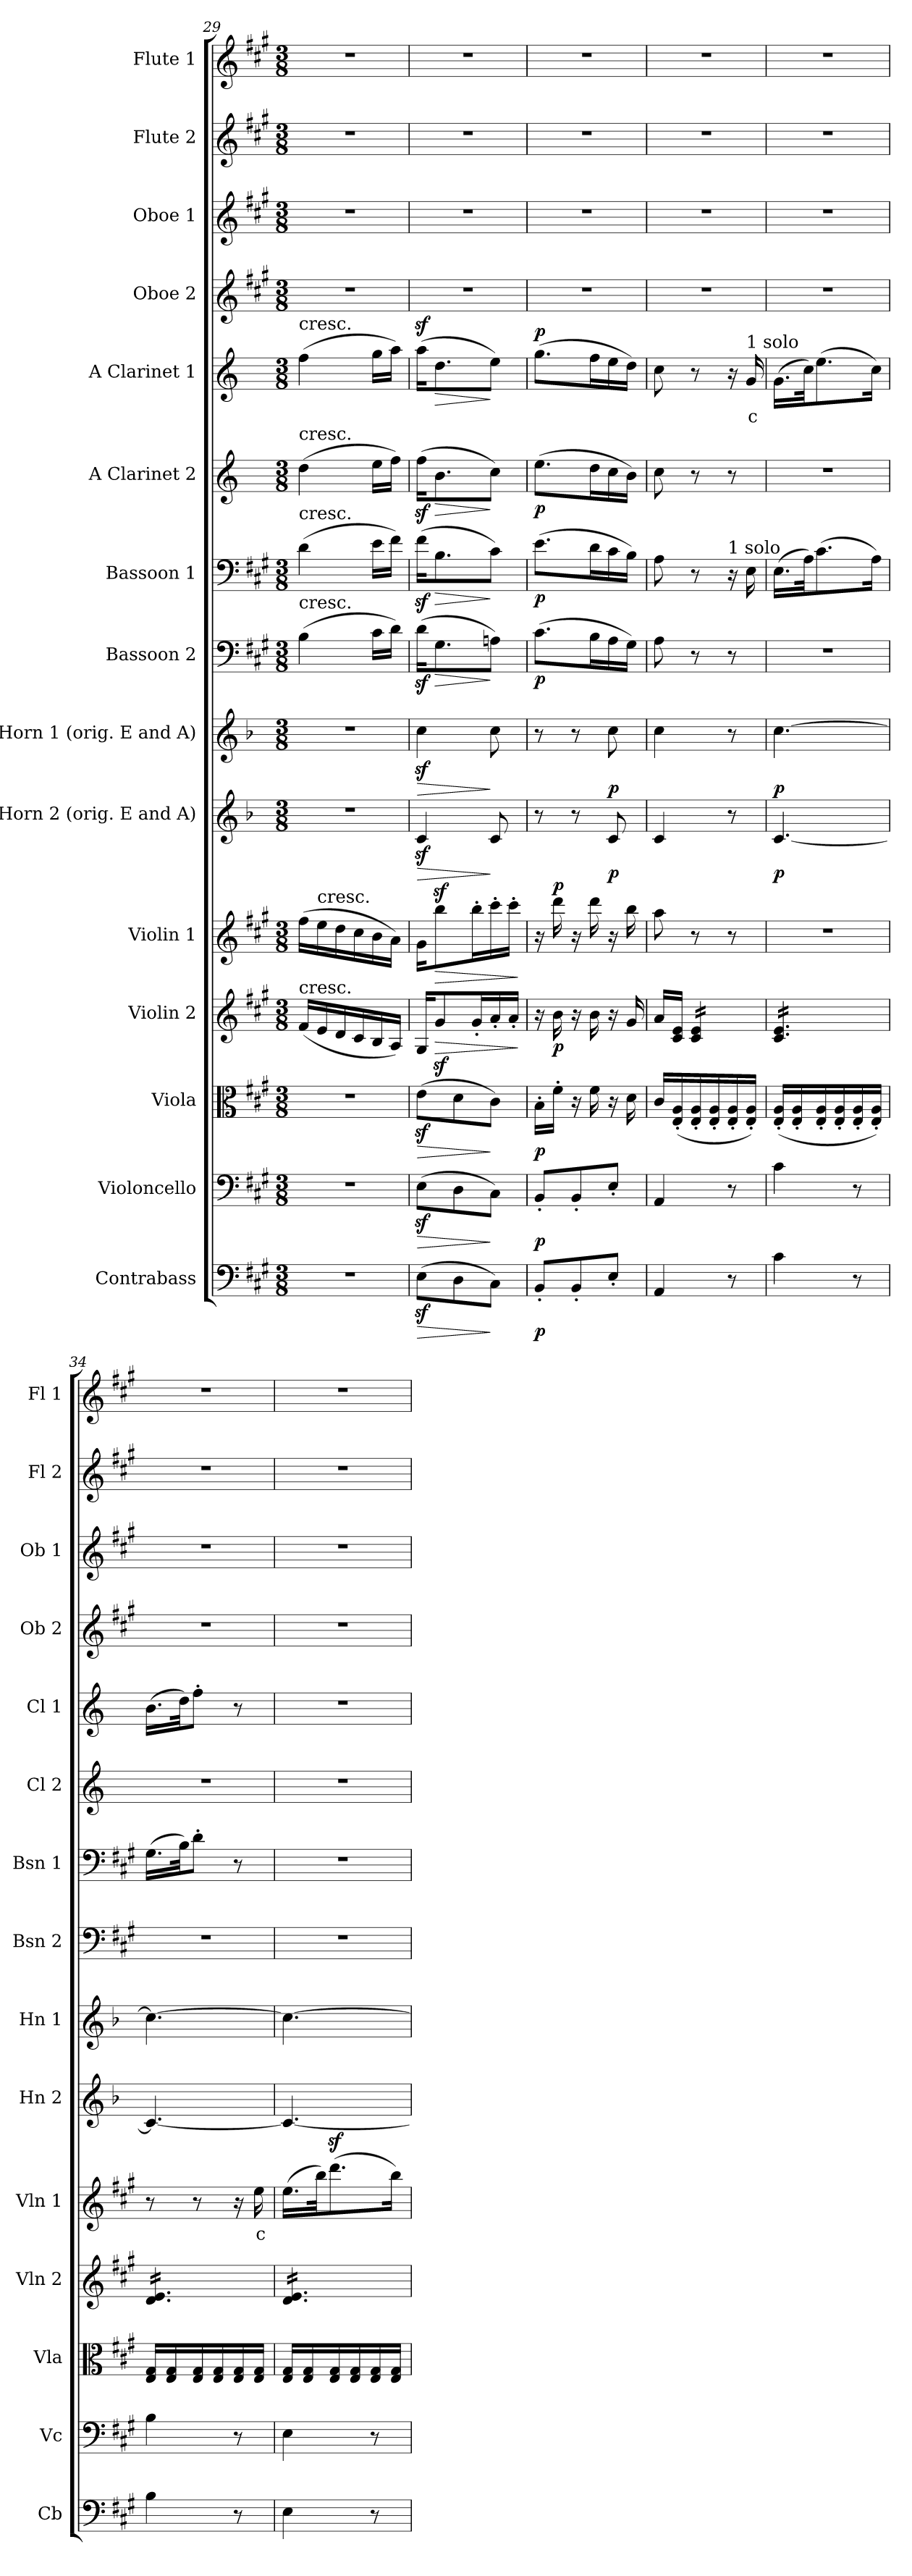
**kern	**dynam	**kern	**dynam	**kern	**dynam	**kern	**dynam	**kern	**text	**dynam	**kern	**dynam	**kern	**dynam	**kern	**dynam	**kern	**dynam	**kern	**dynam	**kern	**text	**dynam	**kern	**kern	**kern	**kern
*part15	*part15	*part14	*part14	*part13	*part13	*part12	*part12	*part11	*part11	*part11	*part10	*part10	*part9	*part9	*part8	*part8	*part7	*part7	*part6	*part6	*part5	*part5	*part5	*part4	*part3	*part2	*part1
*staff15	*staff15	*staff14	*staff14	*staff13	*staff13	*staff12	*staff12	*staff11	*staff11	*staff11	*staff10	*staff10	*staff9	*staff9	*staff8	*staff8	*staff7	*staff7	*staff6	*staff6	*staff5	*staff5	*staff5	*staff4	*staff3	*staff2	*staff1
*I"Contrabass	*	*I"Violoncello	*	*I"Viola	*	*I"Violin 2	*	*I"Violin 1	*	*	*I"E Horn 2 (orig. E and A)	*	*I"E Horn 1 (orig. E and A)	*	*I"Bassoon 2	*	*I"Bassoon 1	*	*I"A Clarinet 2	*	*I"A Clarinet 1	*	*	*I"Oboe 2	*I"Oboe 1	*I"Flute 2	*I"Flute 1
*I'Cb	*	*I'Vc	*	*I'Vla	*	*I'Vln 2	*	*I'Vln 1	*	*	*I'Hn 2	*	*I'Hn 1	*	*I'Bsn 2	*	*I'Bsn 1	*	*I'Cl 2	*	*I'Cl 1	*	*	*I'Ob 2	*I'Ob 1	*I'Fl 2	*I'Fl 1
*clefF4	*	*clefF4	*	*clefC3	*	*clefG2	*	*clefG2	*	*	*clefG2	*	*clefG2	*	*clefF4	*	*clefF4	*	*clefG2	*	*clefG2	*	*	*clefG2	*clefG2	*clefG2	*clefG2
*ITrd7c12	*	*	*	*	*	*	*	*	*	*	*ITrd5c8	*	*ITrd5c8	*	*	*	*	*	*ITrd2c3	*	*ITrd2c3	*	*	*	*	*	*
*k[f#c#g#]	*	*k[f#c#g#]	*	*k[f#c#g#]	*	*k[f#c#g#]	*	*k[f#c#g#]	*	*	*k[f#c#g#]	*	*k[f#c#g#]	*	*k[f#c#g#]	*	*k[f#c#g#]	*	*k[f#c#g#]	*	*k[f#c#g#]	*	*	*k[f#c#g#]	*k[f#c#g#]	*k[f#c#g#]	*k[f#c#g#]
*M3/8	*	*M3/8	*	*M3/8	*	*M3/8	*	*M3/8	*	*	*M3/8	*	*M3/8	*	*M3/8	*	*M3/8	*	*M3/8	*	*M3/8	*	*	*M3/8	*M3/8	*M3/8	*M3/8
=29	=29	=29	=29	=29	=29	=29	=29	=29	=29	=29	=29	=29	=29	=29	=29	=29	=29	=29	=29	=29	=29	=29	=29	=29	=29	=29	=29
!	!	!	!	!	!	!	!	!	!	!	!	!	!	!	!	!	!	!	!	!	!LO:TX:a:t=cresc.	!	!	!	!	!	!
!	!	!	!	!	!	!	!	!	!	!	!	!	!	!	!	!	!	!	!LO:TX:a:t=cresc.	!	!	!	!	!	!	!	!
!	!	!	!	!	!	!	!	!	!	!	!	!	!	!	!	!	!LO:TX:a:t=cresc.	!	!	!	!	!	!	!	!	!	!
!	!	!	!	!	!	!	!	!	!	!	!	!	!	!	!LO:TX:a:t=cresc.	!	!	!	!	!	!	!	!	!	!	!	!
!	!	!	!	!	!	!LO:TX:a:t=cresc.	!	!	!	!	!	!	!	!	!	!	!	!	!	!	!	!	!	!	!	!	!
4.r	.	4.r	.	4.r	.	(16f#/LL	.	(16ff#\LL	.	.	4.r	.	4.r	.	(4B\	.	(4d\	.	(4b\	.	(4dd\	.	.	4.r	4.r	4.r	4.r
!	!	!	!	!	!	!	!	!LO:TX:a:t=cresc.	!	!	!	!	!	!	!	!	!	!	!	!	!	!	!	!	!	!	!
.	.	.	.	.	.	16e/	.	16ee\	.	.	.	.	.	.	.	.	.	.	.	.	.	.	.	.	.	.	.
.	.	.	.	.	.	16d/	.	16dd\	.	.	.	.	.	.	.	.	.	.	.	.	.	.	.	.	.	.	.
.	.	.	.	.	.	16c#/	.	16cc#\	.	.	.	.	.	.	.	.	.	.	.	.	.	.	.	.	.	.	.
.	.	.	.	.	.	16B/	.	16b\	.	.	.	.	.	.	16c#\LL	.	16e\LL	.	16cc#\LL	.	16ee\LL	.	.	.	.	.	.
.	.	.	.	.	.	16A/JJ)	.	16a\JJ)	.	.	.	.	.	.	16d\JJ)	.	16f#\JJ)	.	16dd\JJ)	.	16ff#\JJ)	.	.	.	.	.	.
=30	=30	=30	=30	=30	=30	=30	=30	=30	=30	=30	=30	=30	=30	=30	=30	=30	=30	=30	=30	=30	=30	=30	=30	=30	=30	=30	=30
!	!LO:HP:b	!	!LO:HP:b	!	!LO:HP:b	!	!	!	!	!	!	!LO:HP:b	!	!LO:HP:b	!	!	!	!	!	!	!	!	!	!	!	!	!
(8EEz<\L	>	(8Ez<\L	>	(8ez<\L	>	16G#/KL	.	16g#\KL	.	.	4Ez</	>	4ez<\	>	(16dz<\KL	.	(16f#z<\KL	.	(16ddz<\KL	.	(16ff#z<\KL	.	.	4.r	4.r	4.r	4.r
!	!	!	!	!	!	!	!LO:HP:b	!	!	!LO:HP:b	!	!	!	!	!	!LO:HP:b	!	!LO:HP:b	!	!LO:HP:b	!	!	!LO:HP:b	!	!	!	!
.	.	.	.	.	.	8g#z</	>	8bbz<\	.	>	.	.	.	.	8.G#\	>	8.B\	>	8.g#\	>	8.b\	.	>	.	.	.	.
8DD\	.	8D\	.	8d\	.	.	.	.	.	.	.	.	.	.	.	.	.	.	.	.	.	.	.	.	.	.	.
.	.	.	.	.	.	16g#'/L	.	16bb'\L	.	.	.	.	.	.	.	.	.	.	.	.	.	.	.	.	.	.	.
8CC#\J)	]	8C#\J)	]	8c#\J)	]	16a'/	.	16ccc#'\	.	.	8E/	]	8e\	]	8An\J)	]	8c#\J)	]	8a\J)	]	8cc#\J)	.	]	.	.	.	.
.	.	.	.	.	.	16a'/JJ	.	16ccc#'\JJ	.	.	.	.	.	.	.	.	.	.	.	.	.	.	.	.	.	.	.
.	.	.	.	.	.	.	]	.	.	]	.	.	.	.	.	.	.	.	.	.	.	.	.	.	.	.	.
=31	=31	=31	=31	=31	=31	=31	=31	=31	=31	=31	=31	=31	=31	=31	=31	=31	=31	=31	=31	=31	=31	=31	=31	=31	=31	=31	=31
!	!LO:DY:b	!	!LO:DY:b	!	!LO:DY:b	!	!	!	!	!	!	!	!	!	!	!LO:DY:b	!	!LO:DY:b	!	!LO:DY:b	!	!	!LO:DY:b	!	!	!	!
8BBB'/L	p	8BB'/L	p	16B'\LL	p	16r	.	16r	.	.	8r	.	8r	.	(8.c#\L	p	(8.e\L	p	(8.cc#\L	p	(8.ee\L	.	p	4.r	4.r	4.r	4.r
!	!	!	!	!	!	!	!LO:DY:b	!	!	!LO:DY:b	!	!	!	!	!	!	!	!	!	!	!	!	!	!	!	!	!
.	.	.	.	16f#'\JJ	.	16b\	p	16ddd\	.	p	.	.	.	.	.	.	.	.	.	.	.	.	.	.	.	.	.
8BBB'/	.	8BB'/	.	16r	.	16r	.	16r	.	.	8r	.	8r	.	.	.	.	.	.	.	.	.	.	.	.	.	.
.	.	.	.	16f#\	.	16b\	.	16ddd\	.	.	.	.	.	.	16B\L	.	16d\L	.	16b\L	.	16dd\L	.	.	.	.	.	.
!	!	!	!	!	!	!	!	!	!	!	!	!LO:DY:b	!	!LO:DY:b	!	!	!	!	!	!	!	!	!	!	!	!	!
8EE'/J	.	8E'/J	.	16r	.	16r	.	16r	.	.	8E/	p	8e\	p	16A\	.	16c#\	.	16a\	.	16cc#\	.	.	.	.	.	.
.	.	.	.	16d\	.	16g#/	.	16bb\	.	.	.	.	.	.	16G#\JJ)	.	16B\JJ)	.	16g#\JJ)	.	16b\JJ)	.	.	.	.	.	.
=32	=32	=32	=32	=32	=32	=32	=32	=32	=32	=32	=32	=32	=32	=32	=32	=32	=32	=32	=32	=32	=32	=32	=32	=32	=32	=32	=32
4AAA/	.	4AA/	.	16c#/LL	.	16a/LL	.	8aa\	.	.	4E/	.	4e\	.	8A\	.	8A\	.	8a\	.	8a\	.	.	4.r	4.r	4.r	4.r
.	.	.	.	(16E/' 16A/'	.	16c#/ 16e/JJ	.	.	.	.	.	.	.	.	.	.	.	.	.	.	.	.	.	.	.	.	.
*	*	*	*	*	*	*tremolo	*	*	*	*	*	*	*	*	*	*	*	*	*	*	*	*	*	*	*	*	*
.	.	.	.	16E/' 16A/'	.	16c#/ 16e/LL	.	8r	.	.	.	.	.	.	8r	.	8r	.	8r	.	8r	.	.	.	.	.	.
.	.	.	.	16E/' 16A/'	.	16c#/ 16e/	.	.	.	.	.	.	.	.	.	.	.	.	.	.	.	.	.	.	.	.	.
!	!	!	!	!	!	!	!	!	!	!	!	!	!	!	!	!	!LO:TX:a:t=1 solo	!	!	!	!	!	!	!	!	!	!
8r	.	8r	.	16E/' 16A/'	.	16c#/ 16e/	.	8r	.	.	8r	.	8r	.	8r	.	16r	.	8r	.	16r	.	.	.	.	.	.
!	!	!	!	!	!	!	!	!	!	!	!	!	!	!	!	!	!	!	!	!	!LO:TX:a:t=1 solo	!	!	!	!	!	!
!	!	!	!	!	!	!	!	!	!	!	!	!	!	!	!	!	!	!	!	!	!	!LO:LY:b:color=#FF0000	!	!	!	!	!
.	.	.	.	16E/' 16A/'JJ)	.	16c#/ 16e/JJ	.	.	.	.	.	.	.	.	.	.	16E\	.	.	.	16e/	c	.	.	.	.	.
!!LO:PB:g=z
=33	=33	=33	=33	=33	=33	=33	=33	=33	=33	=33	=33	=33	=33	=33	=33	=33	=33	=33	=33	=33	=33	=33	=33	=33	=33	=33	=33
!	!	!	!	!	!	!	!	!	!	!	!	!LO:DY:b	!	!LO:DY:b	!	!	!	!	!	!	!	!	!	!	!	!	!
4C#\	.	4c#\	.	(16E/' 16A/'LL	.	16c#/ 16e/LL	.	4.r	.	.	[4.E/	p	[4.e\	p	4.r	.	(16.E\LL	.	4.r	.	(16.e\LL	.	.	4.r	4.r	4.r	4.r
.	.	.	.	16E/' 16A/'	.	16c#/ 16e/	.	.	.	.	.	.	.	.	.	.	.	.	.	.	.	.	.	.	.	.	.
.	.	.	.	.	.	.	.	.	.	.	.	.	.	.	.	.	32A\JK)	.	.	.	32a\JK)	.	.	.	.	.	.
.	.	.	.	16E/' 16A/'	.	16c#/ 16e/	.	.	.	.	.	.	.	.	.	.	(8.c#\	.	.	.	(8.cc#\	.	.	.	.	.	.
.	.	.	.	16E/' 16A/'	.	16c#/ 16e/	.	.	.	.	.	.	.	.	.	.	.	.	.	.	.	.	.	.	.	.	.
8r	.	8r	.	16E/' 16A/'	.	16c#/ 16e/	.	.	.	.	.	.	.	.	.	.	.	.	.	.	.	.	.	.	.	.	.
.	.	.	.	16E/' 16A/'JJ)	.	16c#/ 16e/JJ	.	.	.	.	.	.	.	.	.	.	16A\Jk)	.	.	.	16a\Jk)	.	.	.	.	.	.
=34	=34	=34	=34	=34	=34	=34	=34	=34	=34	=34	=34	=34	=34	=34	=34	=34	=34	=34	=34	=34	=34	=34	=34	=34	=34	=34	=34
4BB\	.	4B\	.	16E/ 16G#/LL	.	16d/ 16e/LL	.	8r	.	.	4.E/_	.	4.e\_	.	4.r	.	(16.G#\LL	.	4.r	.	(16.g#\LL	.	.	4.r	4.r	4.r	4.r
.	.	.	.	16E/ 16G#/	.	16d/ 16e/	.	.	.	.	.	.	.	.	.	.	.	.	.	.	.	.	.	.	.	.	.
.	.	.	.	.	.	.	.	.	.	.	.	.	.	.	.	.	32B\JK)	.	.	.	32b\JK)	.	.	.	.	.	.
.	.	.	.	16E/ 16G#/	.	16d/ 16e/	.	8r	.	.	.	.	.	.	.	.	8d'\J	.	.	.	8dd'\J	.	.	.	.	.	.
.	.	.	.	16E/ 16G#/	.	16d/ 16e/	.	.	.	.	.	.	.	.	.	.	.	.	.	.	.	.	.	.	.	.	.
8r	.	8r	.	16E/ 16G#/	.	16d/ 16e/	.	16r	.	.	.	.	.	.	.	.	8r	.	.	.	8r	.	.	.	.	.	.
!	!	!	!	!	!	!	!	!	!LO:LY:b:color=#FF0000	!	!	!	!	!	!	!	!	!	!	!	!	!	!	!	!	!	!
.	.	.	.	16E/ 16G#/JJ	.	16d/ 16e/JJ	.	16ee\	c	.	.	.	.	.	.	.	.	.	.	.	.	.	.	.	.	.	.
=35	=35	=35	=35	=35	=35	=35	=35	=35	=35	=35	=35	=35	=35	=35	=35	=35	=35	=35	=35	=35	=35	=35	=35	=35	=35	=35	=35
4EE\	.	4E\	.	16E/ 16G#/LL	.	16d/ 16e/LL	.	(16.ee\LL	.	.	4.E/_	.	4.e\_	.	4.r	.	4.r	.	4.r	.	4.r	.	.	4.r	4.r	4.r	4.r
.	.	.	.	16E/ 16G#/	.	16d/ 16e/	.	.	.	.	.	.	.	.	.	.	.	.	.	.	.	.	.	.	.	.	.
.	.	.	.	.	.	.	.	32bb\JK)	.	.	.	.	.	.	.	.	.	.	.	.	.	.	.	.	.	.	.
.	.	.	.	16E/ 16G#/	.	16d/ 16e/	.	(8.dddz<\	.	.	.	.	.	.	.	.	.	.	.	.	.	.	.	.	.	.	.
.	.	.	.	16E/ 16G#/	.	16d/ 16e/	.	.	.	.	.	.	.	.	.	.	.	.	.	.	.	.	.	.	.	.	.
8r	.	8r	.	16E/ 16G#/	.	16d/ 16e/	.	.	.	.	.	.	.	.	.	.	.	.	.	.	.	.	.	.	.	.	.
.	.	.	.	16E/ 16G#/JJ	.	16d/ 16e/JJ	.	16bb\Jk)	.	.	.	.	.	.	.	.	.	.	.	.	.	.	.	.	.	.	.
*	*	*	*	*	*	*Xtremolo	*	*	*	*	*	*	*	*	*	*	*	*	*	*	*	*	*	*	*	*	*
=	=	=	=	=	=	=	=	=	=	=	=	=	=	=	=	=	=	=	=	=	=	=	=	=	=	=	=
*-	*-	*-	*-	*-	*-	*-	*-	*-	*-	*-	*-	*-	*-	*-	*-	*-	*-	*-	*-	*-	*-	*-	*-	*-	*-	*-	*-
